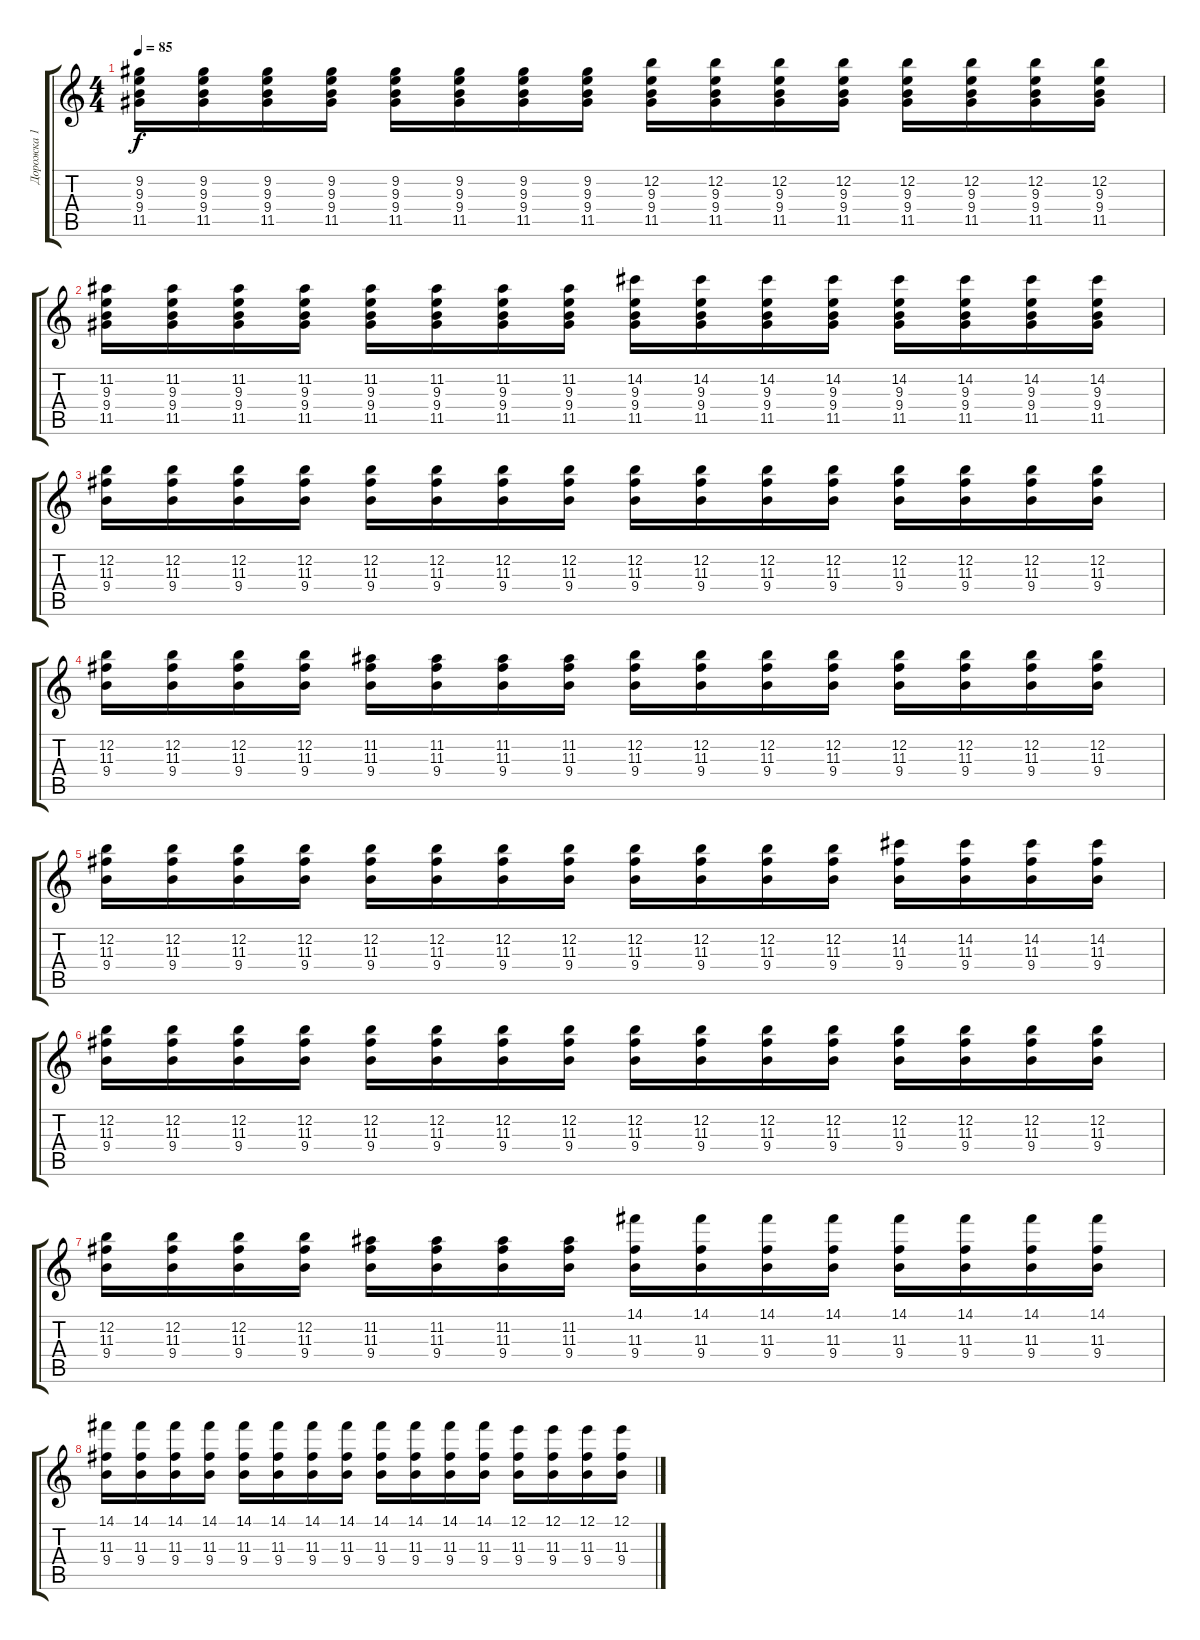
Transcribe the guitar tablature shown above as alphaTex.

\track ("Дорожка 1" "Дорожка 1") {instrument distortionguitar}
\staff {score tabs}
\tuning (E4 B3 G3 D3 A2 E2) {hide}
\ts (4 4)
\tempo 85
\clef g2
\ks c
(9.2 9.3 9.4 11.5).16{dy f} (9.2 9.3 9.4 11.5).16 (9.2 9.3 9.4 11.5).16 (9.2 9.3 9.4 11.5).16 (9.2 9.3 9.4 11.5).16 (9.2 9.3 9.4 11.5).16 (9.2 9.3 9.4 11.5).16 (9.2 9.3 9.4 11.5).16 (12.2 9.3 9.4 11.5).16 (12.2 9.3 9.4 11.5).16 (12.2 9.3 9.4 11.5).16 (12.2 9.3 9.4 11.5).16 (12.2 9.3 9.4 11.5).16 (12.2 9.3 9.4 11.5).16 (12.2 9.3 9.4 11.5).16 (12.2 9.3 9.4 11.5).16 |
(11.2 9.3 9.4 11.5).16 (11.2 9.3 9.4 11.5).16 (11.2 9.3 9.4 11.5).16 (11.2 9.3 9.4 11.5).16 (11.2 9.3 9.4 11.5).16 (11.2 9.3 9.4 11.5).16 (11.2 9.3 9.4 11.5).16 (11.2 9.3 9.4 11.5).16 (14.2 9.3 9.4 11.5).16 (14.2 9.3 9.4 11.5).16 (14.2 9.3 9.4 11.5).16 (14.2 9.3 9.4 11.5).16 (14.2 9.3 9.4 11.5).16 (14.2 9.3 9.4 11.5).16 (14.2 9.3 9.4 11.5).16 (14.2 9.3 9.4 11.5).16 |
(12.2 11.3 9.4).16 (12.2 11.3 9.4).16 (12.2 11.3 9.4).16 (12.2 11.3 9.4).16 (12.2 11.3 9.4).16 (12.2 11.3 9.4).16 (12.2 11.3 9.4).16 (12.2 11.3 9.4).16 (12.2 11.3 9.4).16 (12.2 11.3 9.4).16 (12.2 11.3 9.4).16 (12.2 11.3 9.4).16 (12.2 11.3 9.4).16 (12.2 11.3 9.4).16 (12.2 11.3 9.4).16 (12.2 11.3 9.4).16 |
(12.2 11.3 9.4).16 (12.2 11.3 9.4).16 (12.2 11.3 9.4).16 (12.2 11.3 9.4).16 (11.2 11.3 9.4).16 (11.2 11.3 9.4).16 (11.2 11.3 9.4).16 (11.2 11.3 9.4).16 (12.2 11.3 9.4).16 (12.2 11.3 9.4).16 (12.2 11.3 9.4).16 (12.2 11.3 9.4).16 (12.2 11.3 9.4).16 (12.2 11.3 9.4).16 (12.2 11.3 9.4).16 (12.2 11.3 9.4).16 |
(12.2 11.3 9.4).16 (12.2 11.3 9.4).16 (12.2 11.3 9.4).16 (12.2 11.3 9.4).16 (12.2 11.3 9.4).16 (12.2 11.3 9.4).16 (12.2 11.3 9.4).16 (12.2 11.3 9.4).16 (12.2 11.3 9.4).16 (12.2 11.3 9.4).16 (12.2 11.3 9.4).16 (12.2 11.3 9.4).16 (14.2 11.3 9.4).16 (14.2 11.3 9.4).16 (14.2 11.3 9.4).16 (14.2 11.3 9.4).16 |
(12.2 11.3 9.4).16 (12.2 11.3 9.4).16 (12.2 11.3 9.4).16 (12.2 11.3 9.4).16 (12.2 11.3 9.4).16 (12.2 11.3 9.4).16 (12.2 11.3 9.4).16 (12.2 11.3 9.4).16 (12.2 11.3 9.4).16 (12.2 11.3 9.4).16 (12.2 11.3 9.4).16 (12.2 11.3 9.4).16 (12.2 11.3 9.4).16 (12.2 11.3 9.4).16 (12.2 11.3 9.4).16 (12.2 11.3 9.4).16 |
(12.2 11.3 9.4).16 (12.2 11.3 9.4).16 (12.2 11.3 9.4).16 (12.2 11.3 9.4).16 (11.2 11.3 9.4).16 (11.2 11.3 9.4).16 (11.2 11.3 9.4).16 (11.2 11.3 9.4).16 (14.1 11.3 9.4).16 (14.1 11.3 9.4).16 (14.1 11.3 9.4).16 (14.1 11.3 9.4).16 (14.1 11.3 9.4).16 (14.1 11.3 9.4).16 (14.1 11.3 9.4).16 (14.1 11.3 9.4).16 |
(14.1 11.3 9.4).16 (14.1 11.3 9.4).16 (14.1 11.3 9.4).16 (14.1 11.3 9.4).16 (14.1 11.3 9.4).16 (14.1 11.3 9.4).16 (14.1 11.3 9.4).16 (14.1 11.3 9.4).16 (14.1 11.3 9.4).16 (14.1 11.3 9.4).16 (14.1 11.3 9.4).16 (14.1 11.3 9.4).16 (12.1 11.3 9.4).16 (12.1 11.3 9.4).16 (12.1 11.3 9.4).16 (12.1 11.3 9.4).16
